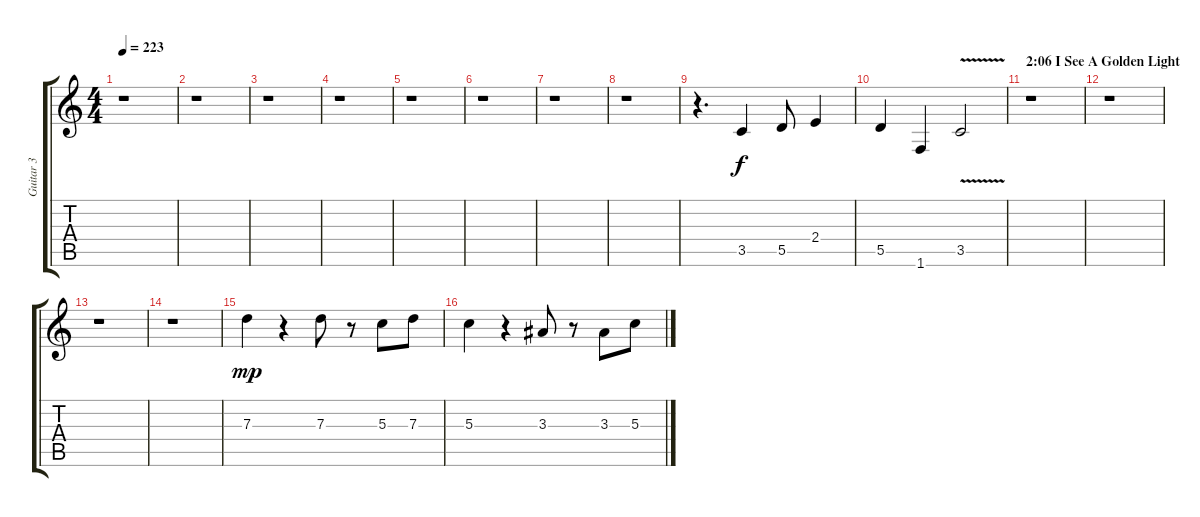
\track ("Guitar 3" "Guitar 3") {instrument distortionguitar}
\staff {score tabs}
\tuning (E4 B3 G3 D3 A2 E2) {hide}
\ts (4 4)
\tempo 223
\clef g2
\ks c
r.1{dy f} |
r.1 |
r.1 |
r.1 |
r.1 |
r.1 |
r.1 |
r.1 |
r.4{d} 3.5.4 5.5.8 2.4.4 |
5.5.4 1.6.4 3.5{v}.2 |
\section ("" "2:06 I See A Golden Light")
r.1 |
r.1 |
r.1 |
r.1 |
7.3.4{dy mp} r.4 7.3.8 r.8 5.3.8 7.3.8 |
5.3.4 r.4 3.3.8 r.8 3.3.8 5.3.8
